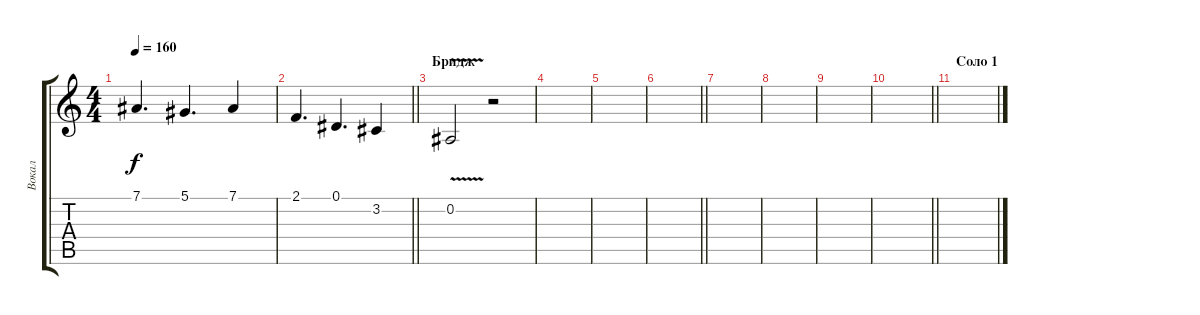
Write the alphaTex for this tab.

\track ("Вокал" "Вокал") {instrument tenorsax}
\staff {score tabs}
\tuning (Eb4 Bb3 Gb3 Db3 Ab2 Eb2) {hide}
\ts (4 4)
\tempo 160
\clef g2
\ks c
7.1.4{d dy f} 5.1.4{d} 7.1.4 |
\barLineRight lightlight
2.1.4{d} 0.1.4{d} 3.2.4 |
\section ("" "Бридж")
0.2{v}.2 r.2 |
|
|
\barLineRight lightlight
|
|
|
|
\barLineRight lightlight
|
\section ("" "Соло 1")
